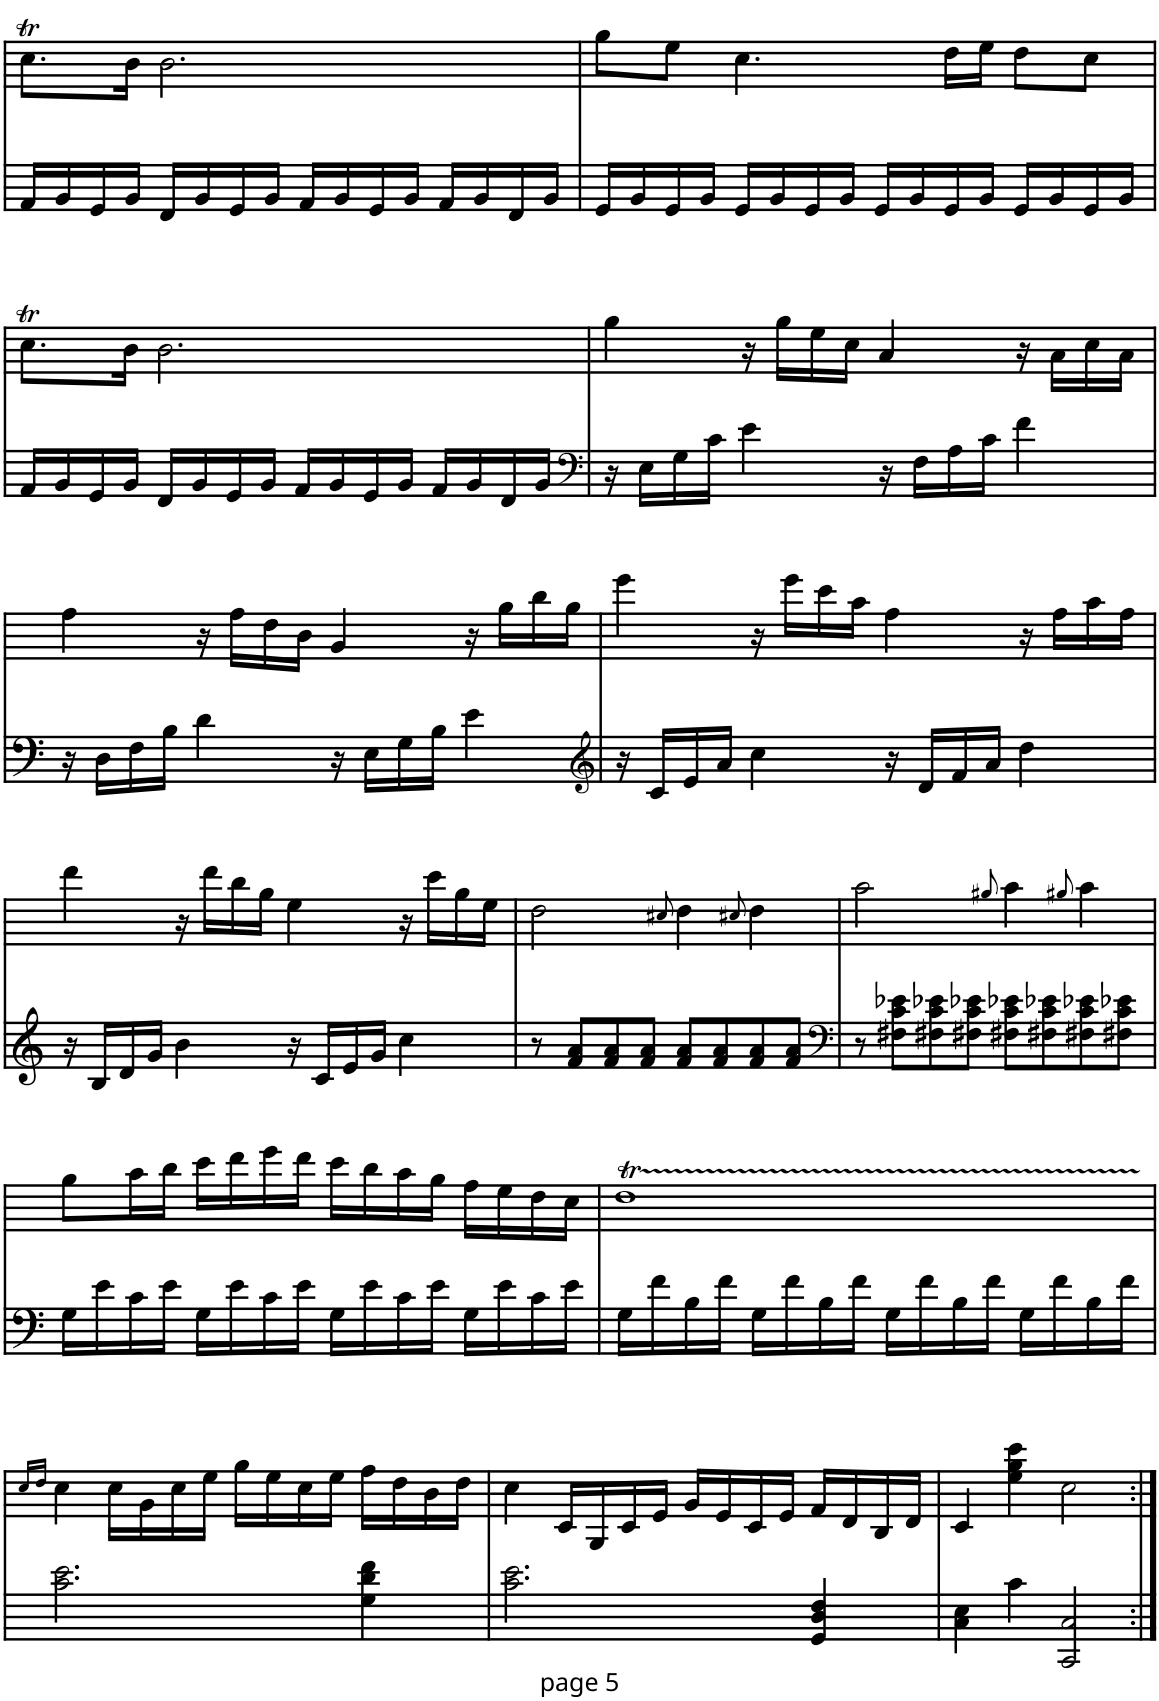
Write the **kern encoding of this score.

**kern	**kern
*part1	*part1
*staff2	*staff1
*I"Piano	*
*I'Pno	*
!!LO:PB:g=z
*clefG2	*clefG2
*k[]	*k[]
*M4/4	*M4/4
*met(c)	*met(c)
=60	=60
16f/LL	8.ccT\L
16g/	.
16e/	.
16g/JJ	16b\Jk
16d/LL	2.b\
16g/	.
16e/	.
16g/JJ	.
16f/LL	.
16g/	.
16e/	.
16g/JJ	.
16f/LL	.
16g/	.
16d/	.
16g/JJ	.
=61	=61
16e/LL	8gg\L
16g/	.
16e/	8ee\J
16g/JJ	.
16e/LL	4.cc\
16g/	.
16e/	.
16g/JJ	.
16e/LL	.
16g/	.
16e/	16dd\LL
16g/JJ	16ee\JJ
16e/LL	8dd\L
16g/	.
16e/	8cc\J
16g/JJ	.
!!LO:LB:g=z
=62	=62
16f/LL	8.ccT\L
16g/	.
16e/	.
16g/JJ	16b\Jk
16d/LL	2.b\
16g/	.
16e/	.
16g/JJ	.
16f/LL	.
16g/	.
16e/	.
16g/JJ	.
16f/LL	.
16g/	.
16d/	.
16g/JJ	.
=63	=63
*clefF4	*
16r	4gg\
16E\LL	.
16G\	.
16c\JJ	.
4e\	16r
.	16gg\LL
.	16ee\
.	16cc\JJ
16r	4a/
16F\LL	.
16A\	.
16c\JJ	.
4f\	16r
.	16a\LL
.	16cc\
.	16a\JJ
!!LO:LB:g=z
=64	=64
16r	4ff\
16D\LL	.
16F\	.
16B\JJ	.
4d\	16r
.	16ff\LL
.	16dd\
.	16b\JJ
16r	4g/
16E\LL	.
16G\	.
16B\JJ	.
4e\	16r
.	16gg\LL
.	16bb\
.	16gg\JJ
=65	=65
*clefG2	*
16r	4eee\
16c/LL	.
16e/	.
16a/JJ	.
4cc\	16r
.	16eee\LL
.	16ccc\
.	16aa\JJ
16r	4ff\
16d/LL	.
16f/	.
16a/JJ	.
4dd\	16r
.	16ff\LL
.	16aa\
.	16ff\JJ
!!LO:LB:g=z
=66	=66
16r	4ddd\
16B/LL	.
16d/	.
16g/JJ	.
4b\	16r
.	16ddd\LL
.	16bb\
.	16gg\JJ
16r	4ee\
16c/LL	.
16e/	.
16g/JJ	.
4cc\	16r
.	16ccc\LL
.	16gg\
.	16ee\JJ
=67	=67
8r	2dd\
8f/ 8a/L	.
8f/ 8a/	.
8f/ 8a/J	.
.	8qcc#X/
8f/ 8a/L	4dd\
8f/ 8a/	.
.	8qcc#X/
8f/ 8a/	4dd\
8f/ 8a/J	.
=68	=68
*clefF4	*
8r	2aa\
8F#X\ 8c\ 8e-X\L	.
8F#X\ 8c\ 8e-X\	.
8F#X\ 8c\ 8e-X\J	.
.	8qgg#X/
8F#X\ 8c\ 8e-X\L	4aa\
8F#X\ 8c\ 8e-X\	.
.	8qgg#X/
8F#X\ 8c\ 8e-X\	4aa\
8F#X\ 8c\ 8e-X\J	.
!!LO:LB:g=z
=69	=69
16G\LL	8gg\L
16e\	.
16c\	16aa\L
16e\JJ	16bb\JJ
16G\LL	16ccc\LL
16e\	16ddd\
16c\	16eee\
16e\JJ	16ddd\JJ
16G\LL	16ccc\LL
16e\	16bb\
16c\	16aa\
16e\JJ	16gg\JJ
16G\LL	16ff\LL
16e\	16ee\
16c\	16dd\
16e\JJ	16cc\JJ
=70	=70
16G\LL	1ddT
16f\	.
16B\	.
16f\JJ	.
16G\LL	.
16f\	.
16B\	.
16f\JJ	.
16G\LL	.
16f\	.
16B\	.
16f\JJ	.
16G\LL	.
16f\	.
16B\	.
16f\JJ	.
!!LO:LB:g=z
=71	=71
.	16qcc/LL
.	16qdd/JJ
2.c\ 2.e\	4cc\
.	16cc\LL
.	16g\
.	16cc\
.	16ee\JJ
.	16gg\LL
.	16ee\
.	16cc\
.	16ee\JJ
4G\ 4d\ 4f\	16ff\LL
.	16dd\
.	16b\
.	16dd\JJ
=72	=72
2.c\ 2.e\	4cc\
.	16c/LL
.	16G/
.	16c/
.	16e/JJ
.	16g/LL
.	16e/
.	16c/
.	16e/JJ
4GG/ 4D/ 4F/	16f/LL
.	16d/
.	16B/
.	16d/JJ
=73	=73
4C\ 4E\	4c/
4c\	4ee\ 4gg\ 4ccc\
2CC/ 2C/	2cc\
=:|!	=:|!
*-	*-
